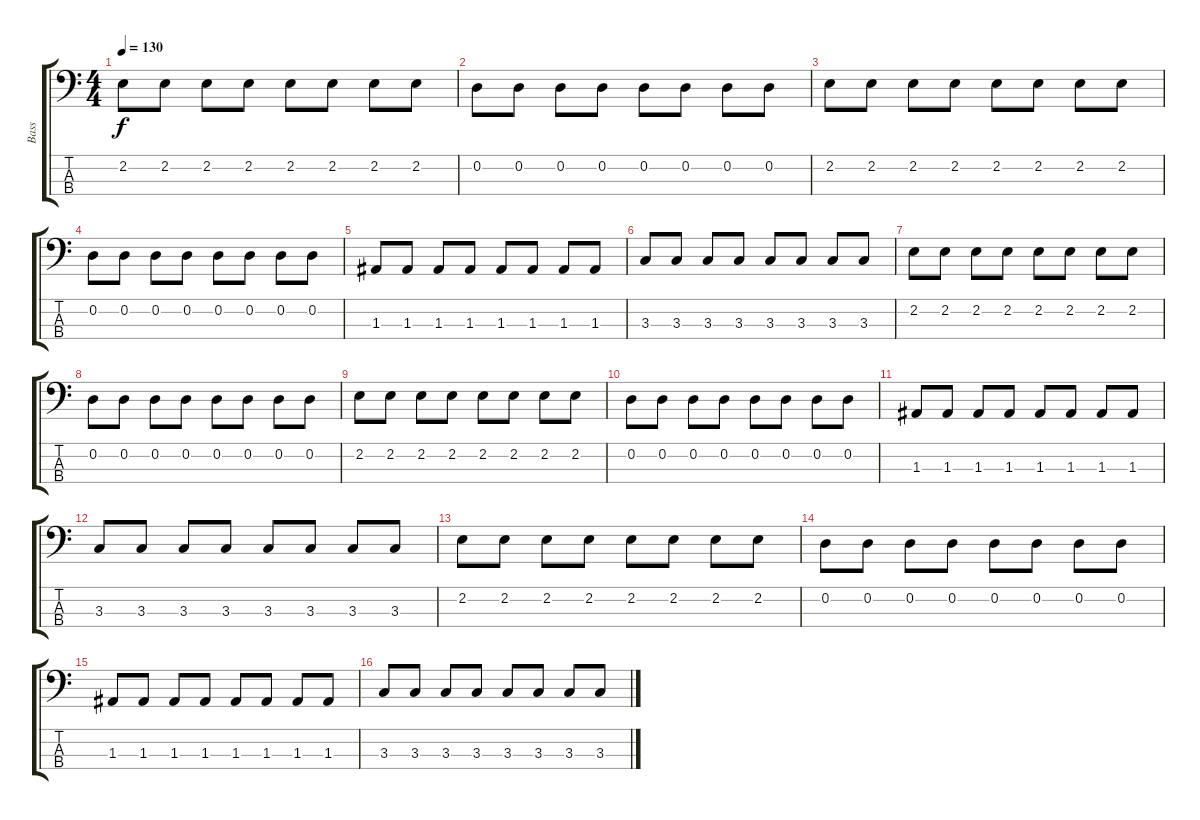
\track ("Bass" "Bass") {instrument electricbasspick}
\staff {score tabs}
\tuning (G2 D2 A1 E1) {hide}
\ts (4 4)
\tempo 130
\clef f4
\ks c
2.2.8{dy f} 2.2.8 2.2.8 2.2.8 2.2.8 2.2.8 2.2.8 2.2.8 |
0.2.8 0.2.8 0.2.8 0.2.8 0.2.8 0.2.8 0.2.8 0.2.8 |
2.2.8 2.2.8 2.2.8 2.2.8 2.2.8 2.2.8 2.2.8 2.2.8 |
0.2.8 0.2.8 0.2.8 0.2.8 0.2.8 0.2.8 0.2.8 0.2.8 |
1.3.8 1.3.8 1.3.8 1.3.8 1.3.8 1.3.8 1.3.8 1.3.8 |
3.3.8 3.3.8 3.3.8 3.3.8 3.3.8 3.3.8 3.3.8 3.3.8 |
2.2.8 2.2.8 2.2.8 2.2.8 2.2.8 2.2.8 2.2.8 2.2.8 |
0.2.8 0.2.8 0.2.8 0.2.8 0.2.8 0.2.8 0.2.8 0.2.8 |
2.2.8 2.2.8 2.2.8 2.2.8 2.2.8 2.2.8 2.2.8 2.2.8 |
0.2.8 0.2.8 0.2.8 0.2.8 0.2.8 0.2.8 0.2.8 0.2.8 |
1.3.8 1.3.8 1.3.8 1.3.8 1.3.8 1.3.8 1.3.8 1.3.8 |
3.3.8 3.3.8 3.3.8 3.3.8 3.3.8 3.3.8 3.3.8 3.3.8 |
2.2.8 2.2.8 2.2.8 2.2.8 2.2.8 2.2.8 2.2.8 2.2.8 |
0.2.8 0.2.8 0.2.8 0.2.8 0.2.8 0.2.8 0.2.8 0.2.8 |
1.3.8 1.3.8 1.3.8 1.3.8 1.3.8 1.3.8 1.3.8 1.3.8 |
3.3.8 3.3.8 3.3.8 3.3.8 3.3.8 3.3.8 3.3.8 3.3.8
